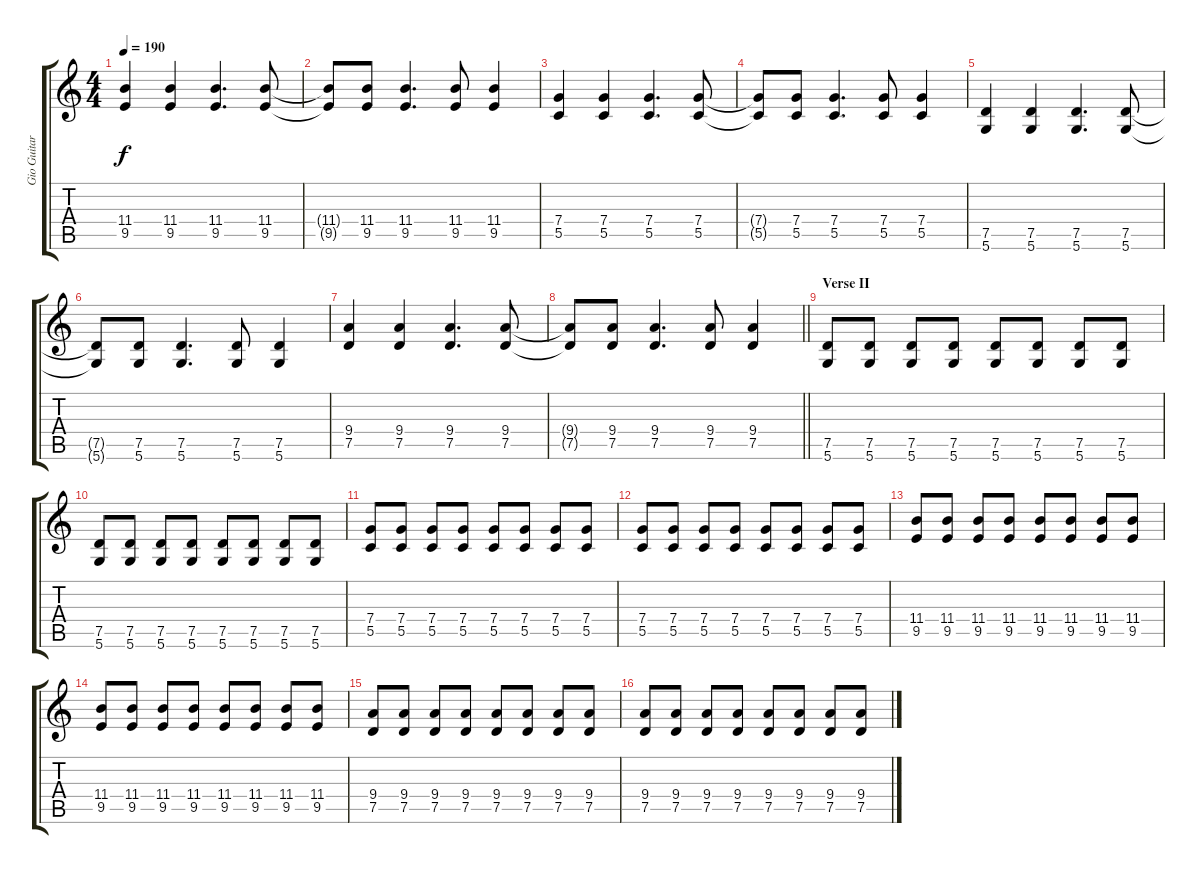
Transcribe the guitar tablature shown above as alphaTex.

\track ("Gio Guitar" "Gio Guitar") {instrument distortionguitar}
\staff {score tabs}
\tuning (D4 A3 F3 C3 G2 D2) {hide}
\ts (4 4)
\tempo 190
\clef g2
\ks c
(11.4 9.5).4{dy f} (11.4 9.5).4 (11.4 9.5).4{d} (11.4 9.5).8 |
(11.4{t} 9.5{t}).8 (11.4 9.5).8 (11.4 9.5).4{d} (11.4 9.5).8 (11.4 9.5).4 |
(7.4 5.5).4 (7.4 5.5).4 (7.4 5.5).4{d} (7.4 5.5).8 |
(7.4{t} 5.5{t}).8 (7.4 5.5).8 (7.4 5.5).4{d} (7.4 5.5).8 (7.4 5.5).4 |
(7.5 5.6).4 (7.5 5.6).4 (7.5 5.6).4{d} (7.5 5.6).8 |
(7.5{t} 5.6{t}).8 (7.5 5.6).8 (7.5 5.6).4{d} (7.5 5.6).8 (7.5 5.6).4 |
(9.4 7.5).4 (9.4 7.5).4 (9.4 7.5).4{d} (9.4 7.5).8 |
\barLineRight lightlight
(9.4{t} 7.5{t}).8 (9.4 7.5).8 (9.4 7.5).4{d} (9.4 7.5).8 (9.4 7.5).4 |
\section ("" "Verse II")
(7.5 5.6).8 (7.5 5.6).8 (7.5 5.6).8 (7.5 5.6).8 (7.5 5.6).8 (7.5 5.6).8 (7.5 5.6).8 (7.5 5.6).8 |
(7.5 5.6).8 (7.5 5.6).8 (7.5 5.6).8 (7.5 5.6).8 (7.5 5.6).8 (7.5 5.6).8 (7.5 5.6).8 (7.5 5.6).8 |
(7.4 5.5).8 (7.4 5.5).8 (7.4 5.5).8 (7.4 5.5).8 (7.4 5.5).8 (7.4 5.5).8 (7.4 5.5).8 (7.4 5.5).8 |
(7.4 5.5).8 (7.4 5.5).8 (7.4 5.5).8 (7.4 5.5).8 (7.4 5.5).8 (7.4 5.5).8 (7.4 5.5).8 (7.4 5.5).8 |
(11.4 9.5).8 (11.4 9.5).8 (11.4 9.5).8 (11.4 9.5).8 (11.4 9.5).8 (11.4 9.5).8 (11.4 9.5).8 (11.4 9.5).8 |
(11.4 9.5).8 (11.4 9.5).8 (11.4 9.5).8 (11.4 9.5).8 (11.4 9.5).8 (11.4 9.5).8 (11.4 9.5).8 (11.4 9.5).8 |
(9.4 7.5).8 (9.4 7.5).8 (9.4 7.5).8 (9.4 7.5).8 (9.4 7.5).8 (9.4 7.5).8 (9.4 7.5).8 (9.4 7.5).8 |
(9.4 7.5).8 (9.4 7.5).8 (9.4 7.5).8 (9.4 7.5).8 (9.4 7.5).8 (9.4 7.5).8 (9.4 7.5).8 (9.4 7.5).8
